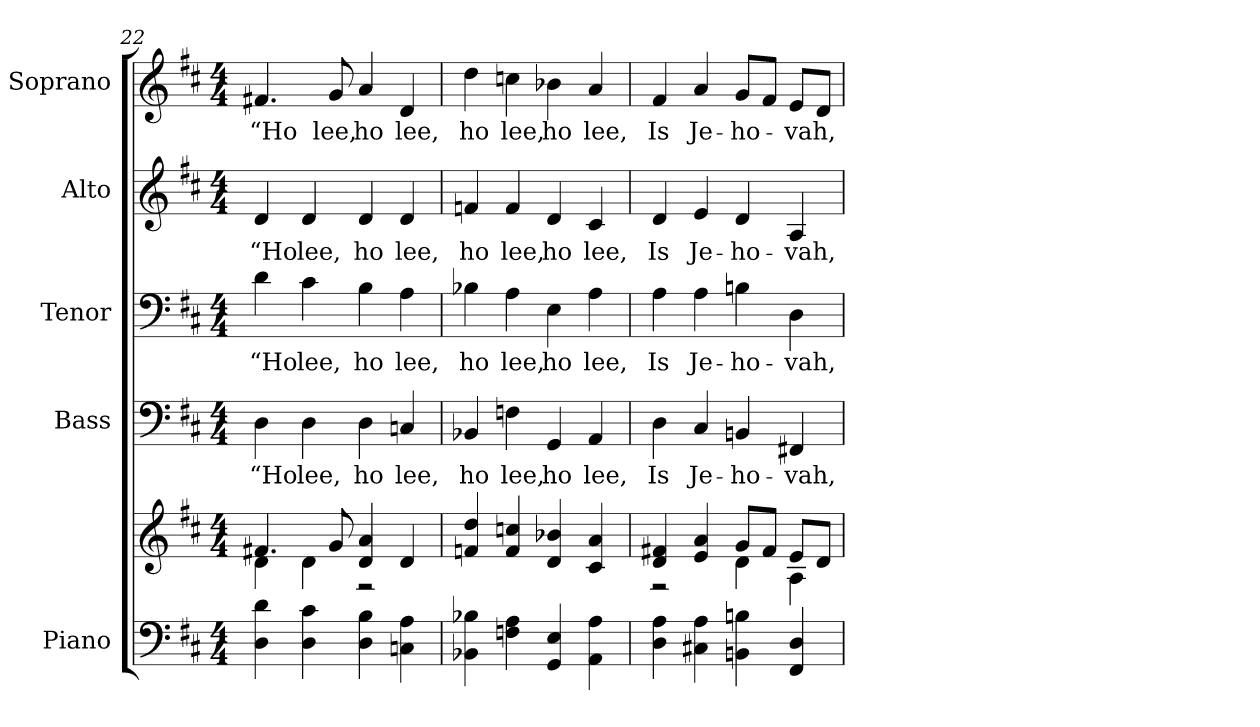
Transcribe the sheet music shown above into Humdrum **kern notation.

**kern	**kern	**kern	**text	**kern	**text	**kern	**text	**kern	**text
*part5	*part5	*part4	*part4	*part3	*part3	*part2	*part2	*part1	*part1
*staff6	*staff5	*staff4	*staff4	*staff3	*staff3	*staff2	*staff2	*staff1	*staff1
*I"Piano	*	*I"Bass	*	*I"Tenor	*	*I"Alto	*	*I"Soprano	*
*I'Pno.	*	*I'B.	*	*I'T.	*	*I'A.	*	*I'S.	*
*clefF4	*clefG2	*clefF4	*	*clefF4	*	*clefG2	*	*clefG2	*
*k[f#c#]	*k[f#c#]	*k[f#c#]	*	*k[f#c#]	*	*k[f#c#]	*	*k[f#c#]	*
*D:	*D:	*D:	*	*D:	*	*D:	*	*D:	*
*M4/4	*M4/4	*M4/4	*	*M4/4	*	*M4/4	*	*M4/4	*
=22	=22	=22	=22	=22	=22	=22	=22	=22	=22
*	*^	*	*	*	*	*	*	*	*
!	!	!	!	!LO:LY:b:color=#000000	!	!	!	!	!	!
!	!	!	!	!	!	!LO:LY:b:color=#000000	!	!	!	!
!	!	!	!	!	!	!	!	!LO:LY:b:color=#000000	!	!
!	!	!	!	!	!	!	!	!	!	!LO:LY:b:color=#000000
4Di\ 4di	4.f#Xi/	4di\	4Di\	“Ho	4di\	“Ho	4di/	“Ho	4.f#Xi/	“Ho
!	!	!	!	!LO:LY:b:color=#000000	!	!	!	!	!	!
!	!	!	!	!	!	!LO:LY:b:color=#000000	!	!	!	!
!	!	!	!	!	!	!	!	!LO:LY:b:color=#000000	!	!
4Di\ 4c#i	.	4di\	4Di\	lee,	4c#i\	lee,	4di/	lee,	.	.
!	!	!	!	!	!	!	!	!	!	!LO:LY:b:color=#000000
.	8gi/	.	.	.	.	.	.	.	8gi/	lee,
!	!	!	!	!LO:LY:b:color=#000000	!	!	!	!	!	!
!	!	!	!	!	!	!LO:LY:b:color=#000000	!	!	!	!
!	!	!	!	!	!	!	!	!LO:LY:b:color=#000000	!	!
!	!	!	!	!	!	!	!	!	!	!LO:LY:b:color=#000000
4Di\ 4Bi	4di/ 4ai	2r	4Di\	ho	4Bi\	ho	4di/	ho	4ai/	ho
!	!	!	!	!LO:LY:b:color=#000000	!	!	!	!	!	!
!	!	!	!	!	!	!LO:LY:b:color=#000000	!	!	!	!
!	!	!	!	!	!	!	!	!LO:LY:b:color=#000000	!	!
!	!	!	!	!	!	!	!	!	!	!LO:LY:b:color=#000000
4Cni\ 4Ai	4di/	.	4Cni/	lee,	4Ai\	lee,	4di/	lee,	4di/	lee,
*	*v	*v	*	*	*	*	*	*	*	*
!!LO:PB:g=z
=23	=23	=23	=23	=23	=23	=23	=23	=23	=23
!	!	!	!LO:LY:b:color=#000000	!	!	!	!	!	!
!	!	!	!	!	!LO:LY:b:color=#000000	!	!	!	!
!	!	!	!	!	!	!	!LO:LY:b:color=#000000	!	!
!	!	!	!	!	!	!	!	!	!LO:LY:b:color=#000000
4BB-Xi\ 4B-Xi	4fni/ 4ddi	4BB-Xi/	ho	4B-Xi\	ho	4fni/	ho	4ddi\	ho
!	!	!	!LO:LY:b:color=#000000	!	!	!	!	!	!
!	!	!	!	!	!LO:LY:b:color=#000000	!	!	!	!
!	!	!	!	!	!	!	!LO:LY:b:color=#000000	!	!
!	!	!	!	!	!	!	!	!	!LO:LY:b:color=#000000
4Fni\ 4Ai	4fi/ 4ccni	4Fni\	lee,	4Ai\	lee,	4fi/	lee,	4ccni\	lee,
!	!	!	!LO:LY:b:color=#000000	!	!	!	!	!	!
!	!	!	!	!	!LO:LY:b:color=#000000	!	!	!	!
!	!	!	!	!	!	!	!LO:LY:b:color=#000000	!	!
!	!	!	!	!	!	!	!	!	!LO:LY:b:color=#000000
4GGi/ 4Ei	4di/ 4b-Xi	4GGi/	ho	4Ei\	ho	4di/	ho	4b-Xi\	ho
!	!	!	!LO:LY:b:color=#000000	!	!	!	!	!	!
!	!	!	!	!	!LO:LY:b:color=#000000	!	!	!	!
!	!	!	!	!	!	!	!LO:LY:b:color=#000000	!	!
!	!	!	!	!	!	!	!	!	!LO:LY:b:color=#000000
4AAi\ 4Ai	4c#i/ 4ai	4AAi/	lee,	4Ai\	lee,	4c#i/	lee,	4ai/	lee,
=24	=24	=24	=24	=24	=24	=24	=24	=24	=24
*	*^	*	*	*	*	*	*	*	*
!	!	!	!	!LO:LY:b:color=#000000	!	!	!	!	!	!
!	!	!	!	!	!	!LO:LY:b:color=#000000	!	!	!	!
!	!	!	!	!	!	!	!	!LO:LY:b:color=#000000	!	!
!	!	!	!	!	!	!	!	!	!	!LO:LY:b:color=#000000
4Di\ 4Ai	4di/ 4f#Xi	2r	4Di\	Is	4Ai\	Is	4di/	Is	4f#i/	Is
!	!	!	!	!LO:LY:b:color=#000000	!	!	!	!	!	!
!	!	!	!	!	!	!LO:LY:b:color=#000000	!	!	!	!
!	!	!	!	!	!	!	!	!LO:LY:b:color=#000000	!	!
!	!	!	!	!	!	!	!	!	!	!LO:LY:b:color=#000000
4C#Xi\ 4Ai	4ei/ 4ai	.	4C#i/	Je-	4Ai\	Je-	4ei/	Je-	4ai/	Je-
!	!	!	!	!LO:LY:b:color=#000000	!	!	!	!	!	!
!	!	!	!	!	!	!LO:LY:b:color=#000000	!	!	!	!
!	!	!	!	!	!	!	!	!LO:LY:b:color=#000000	!	!
!	!	!	!	!	!	!	!	!	!	!LO:LY:b:color=#000000
4BBni\ 4Bni	8gi/L	4di\	4BBni/	-ho-	4Bni\	-ho-	4di/	-ho-	8gi/L	-ho-
.	8f#i/J	.	.	.	.	.	.	.	8f#i/J	.
!	!	!	!	!LO:LY:b:color=#000000	!	!	!	!	!	!
!	!	!	!	!	!	!LO:LY:b:color=#000000	!	!	!	!
!	!	!	!	!	!	!	!	!LO:LY:b:color=#000000	!	!
!	!	!	!	!	!	!	!	!	!	!LO:LY:b:color=#000000
4FF#i/ 4Di	8ei/L	4Ai\	4FF#Xi/	-vah,	4Di\	-vah,	4Ai/	-vah,	8ei/L	-vah,
.	8di/J	.	.	.	.	.	.	.	8di/J	.
*	*v	*v	*	*	*	*	*	*	*	*
=	=	=	=	=	=	=	=	=	=
*-	*-	*-	*-	*-	*-	*-	*-	*-	*-
